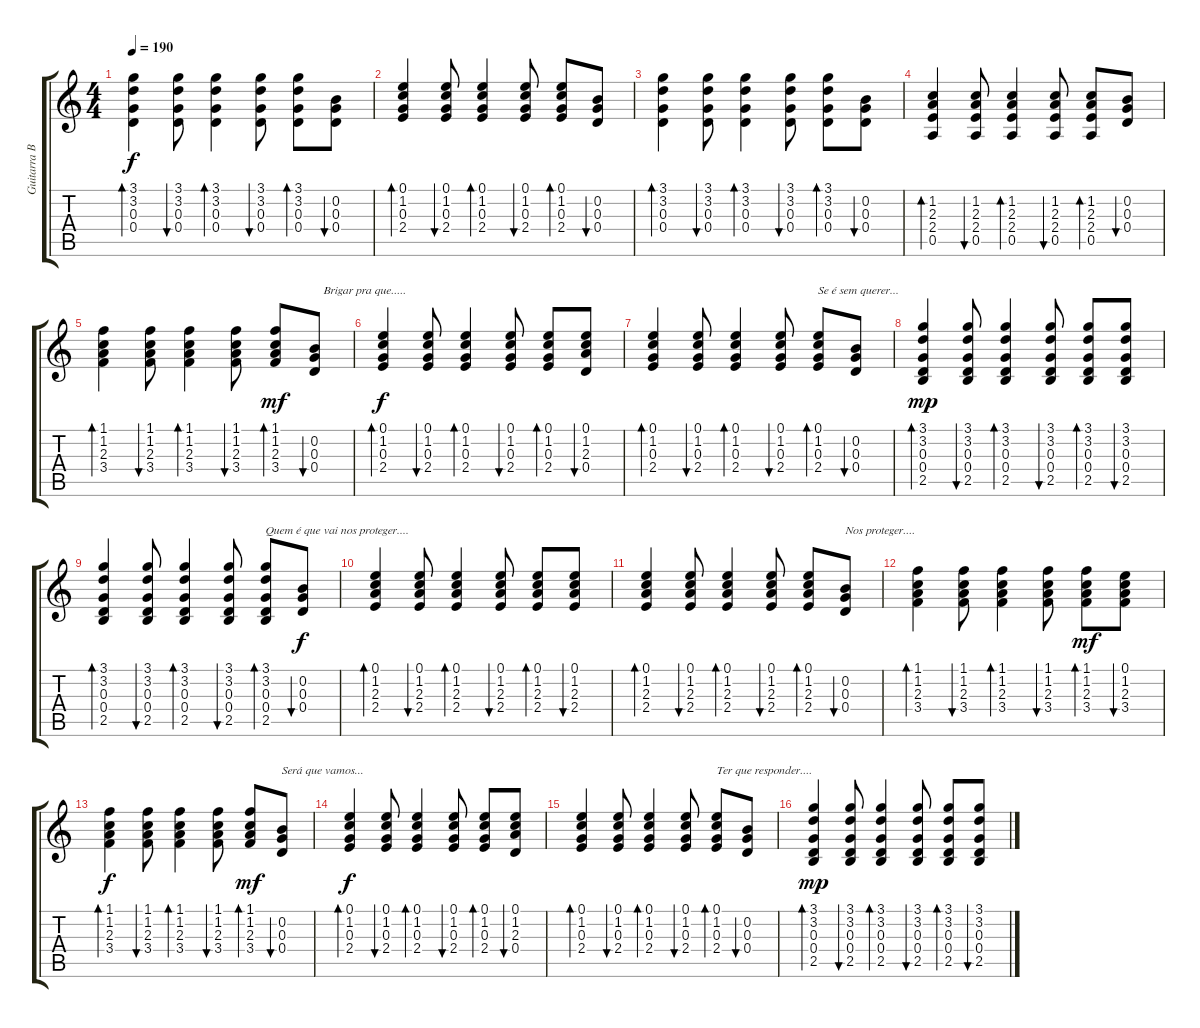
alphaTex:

\track ("Guitarra Base" "Guitarra B") {instrument electricguitarclean}
\staff {score tabs}
\tuning (E4 B3 G3 D3 A2 E2) {hide}
\ts (4 4)
\tempo 190
\clef g2
\ks c
(3.1 3.2 0.3 0.4).4{bd 120 dy f} (3.1 3.2 0.3 0.4).8{bu 120} (3.1 3.2 0.3 0.4).4{bd 120} (3.1 3.2 0.3 0.4).8{bu 120} (3.1 3.2 0.3 0.4).8{bd 120} (0.2 0.3 0.4).8{bu 120} |
(0.1 1.2 0.3 2.4).4{bd 120} (0.1 1.2 0.3 2.4).8{bu 120} (0.1 1.2 0.3 2.4).4{bd 120} (0.1 1.2 0.3 2.4).8{bu 120} (0.1 1.2 0.3 2.4).8{bd 120} (0.2 0.3 0.4).8{bu 120} |
(3.1 3.2 0.3 0.4).4{bd 120} (3.1 3.2 0.3 0.4).8{bu 120} (3.1 3.2 0.3 0.4).4{bd 120} (3.1 3.2 0.3 0.4).8{bu 120} (3.1 3.2 0.3 0.4).8{bd 120} (0.2 0.3 0.4).8{bu 120} |
(1.2 2.3 2.4 0.5).4{bd 120} (1.2 2.3 2.4 0.5).8{bu 120} (1.2 2.3 2.4 0.5).4{bd 120} (1.2 2.3 2.4 0.5).8{bu 120} (1.2 2.3 2.4 0.5).8{bd 120} (0.2 0.3 0.4).8{bu 120} |
(1.1 1.2 2.3 3.4).4{bd 120} (1.1 1.2 2.3 3.4).8{bu 120} (1.1 1.2 2.3 3.4).4{bd 120} (1.1 1.2 2.3 3.4).8{bu 120} (1.1 1.2 2.3 3.4).8{bd 120 dy mf} (0.2 0.3 0.4).8{bu 120 txt "   Brigar pra que....."} |
(0.1 1.2 0.3 2.4).4{bd 120 dy f} (0.1 1.2 0.3 2.4).8{bu 120} (0.1 1.2 0.3 2.4).4{bd 120} (0.1 1.2 0.3 2.4).8{bu 120} (0.1 1.2 0.3 2.4).8{bd 120} (0.1 1.2 2.3 0.4).8{bu 120} |
(0.1 1.2 0.3 2.4).4{bd 120} (0.1 1.2 0.3 2.4).8{bu 120} (0.1 1.2 0.3 2.4).4{bd 120} (0.1 1.2 0.3 2.4).8{bu 120} (0.1 1.2 0.3 2.4).8{bd 120 txt "Se é sem querer..."} (0.2 0.3 0.4).8{bu 120} |
(3.1 3.2 0.3 0.4 2.5).4{bd 120 dy mp} (3.1 3.2 0.3 0.4 2.5).8{bu 120} (3.1 3.2 0.3 0.4 2.5).4{bd 120} (3.1 3.2 0.3 0.4 2.5).8{bu 120} (3.1 3.2 0.3 0.4 2.5).8{bd 120} (3.1 3.2 0.3 0.4 2.5).8{bu 120} |
(3.1 3.2 0.3 0.4 2.5).4{bd 120} (3.1 3.2 0.3 0.4 2.5).8{bu 120} (3.1 3.2 0.3 0.4 2.5).4{bd 120} (3.1 3.2 0.3 0.4 2.5).8{bu 120} (3.1 3.2 0.3 0.4 2.5).8{bd 120 txt "Quem é que vai nos proteger...."} (0.2 0.3 0.4).8{bu 120 dy f} |
(0.1 1.2 2.3 2.4).4{bd 120} (0.1 1.2 2.3 2.4).8{bu 120} (0.1 1.2 2.3 2.4).4{bd 120} (0.1 1.2 2.3 2.4).8{bu 120} (0.1 1.2 2.3 2.4).8{bd 120} (0.1 1.2 2.3 2.4).8{bu 120} |
(0.1 1.2 2.3 2.4).4{bd 120} (0.1 1.2 2.3 2.4).8{bu 120} (0.1 1.2 2.3 2.4).4{bd 120} (0.1 1.2 2.3 2.4).8{bu 120} (0.1 1.2 2.3 2.4).8{bd 120} (0.2 0.3 0.4).8{bu 120 txt "Nos proteger...."} |
(1.1 1.2 2.3 3.4).4{bd 120} (1.1 1.2 2.3 3.4).8{bu 120} (1.1 1.2 2.3 3.4).4{bd 120} (1.1 1.2 2.3 3.4).8{bu 120} (1.1 1.2 2.3 3.4).8{bd 120 dy mf} (0.1 1.2 2.3 3.4).8{bu 120} |
(1.1 1.2 2.3 3.4).4{bd 120 dy f} (1.1 1.2 2.3 3.4).8{bu 120} (1.1 1.2 2.3 3.4).4{bd 120} (1.1 1.2 2.3 3.4).8{bu 120} (1.1 1.2 2.3 3.4).8{bd 120 dy mf} (0.2 0.3 0.4).8{bu 120 txt "Será que vamos..."} |
(0.1 1.2 0.3 2.4).4{bd 120 dy f} (0.1 1.2 0.3 2.4).8{bu 120} (0.1 1.2 0.3 2.4).4{bd 120} (0.1 1.2 0.3 2.4).8{bu 120} (0.1 1.2 0.3 2.4).8{bd 120} (0.1 1.2 2.3 0.4).8{bu 120} |
(0.1 1.2 0.3 2.4).4{bd 120} (0.1 1.2 0.3 2.4).8{bu 120} (0.1 1.2 0.3 2.4).4{bd 120} (0.1 1.2 0.3 2.4).8{bu 120} (0.1 1.2 0.3 2.4).8{bd 120 txt "Ter que responder...."} (0.2 0.3 0.4).8{bu 120} |
(3.1 3.2 0.3 0.4 2.5).4{bd 120 dy mp} (3.1 3.2 0.3 0.4 2.5).8{bu 120} (3.1 3.2 0.3 0.4 2.5).4{bd 120} (3.1 3.2 0.3 0.4 2.5).8{bu 120} (3.1 3.2 0.3 0.4 2.5).8{bd 120} (3.1 3.2 0.3 0.4 2.5).8{bu 120}
